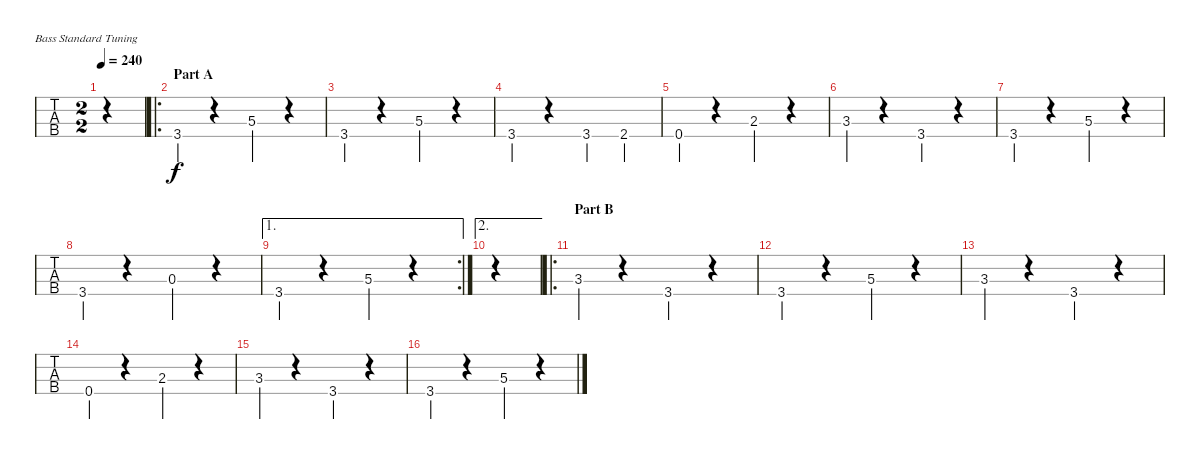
\bracketExtendMode groupsimilarinstruments
\singleTrackTrackNamePolicy hidden
\multiTrackTrackNamePolicy hidden
\otherSystemsTrackNameOrientation horizontal
\track ("Acoustic Bass" "A-Bass") {instrument acousticbass}
\staff {tabs}
\tuning (G2 D2 A1 E1)
\ts (2 2)
\tempo 240
\clef f4
\ks g
|
\ro
\section ("" "Part A")
3.4.4 r.4 5.3.4 r.4 |
3.4.4 r.4 5.3.4 r.4 |
3.4.4 r.4 3.4.4 2.4.4 |
0.4.4 r.4 2.3.4 r.4 |
3.3.4 r.4 3.4.4 r.4 |
3.4.4 r.4 5.3.4 r.4 |
3.4.4 r.4 0.3.4 r.4 |
\ae 1
\rc 2
3.4.4 r.4 5.3.4 r.4 |
\ae 2
|
\ro
\section ("" "Part B")
3.3.4 r.4 3.4.4 r.4 |
3.4.4 r.4 5.3.4 r.4 |
3.3.4 r.4 3.4.4 r.4 |
0.4.4 r.4 2.3.4 r.4 |
3.3.4 r.4 3.4.4 r.4 |
3.4.4 r.4 5.3.4 r.4
